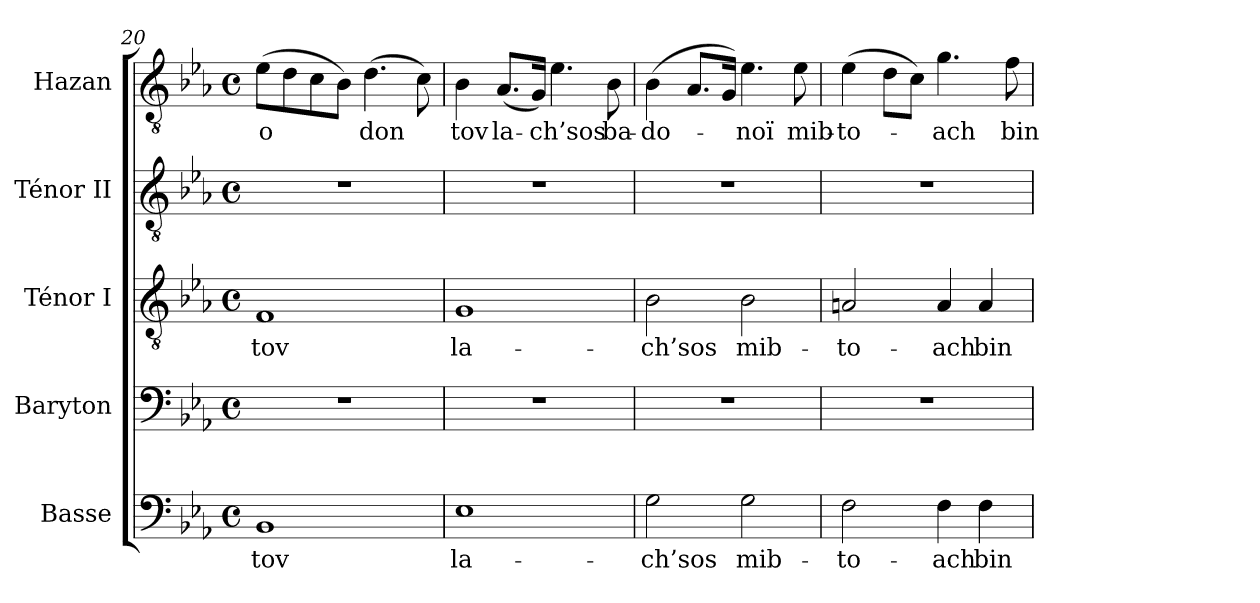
**kern	**text	**kern	**kern	**text	**kern	**kern	**text
*part5	*part5	*part4	*part3	*part3	*part2	*part1	*part1
*staff5	*staff5	*staff4	*staff3	*staff3	*staff2	*staff1	*staff1
*I"Basse	*	*I"Baryton	*I"Ténor I	*	*I"Ténor II	*I"Hazan	*
*I'B.	*	*I'Bar.	*I'T. I	*	*I'T. II	*I'H.	*
*clefF4	*	*clefF4	*clefGv2	*	*clefGv2	*clefGv2	*
*	*	*	*ITrd7c12	*	*ITrd7c12	*ITrd7c12	*
*k[b-e-a-]	*	*k[b-e-a-]	*k[b-e-a-]	*	*k[b-e-a-]	*k[b-e-a-]	*
*E-:	*	*E-:	*E-:	*	*E-:	*E-:	*
*M4/4	*	*M4/4	*M4/4	*	*M4/4	*M4/4	*
*met(c)	*	*met(c)	*met(c)	*	*met(c)	*met(c)	*
=20	=20	=20	=20	=20	=20	=20	=20
!	!LO:LY:b:color=#000000	!	!	!	!	!	!
!	!	!	!	!LO:LY:b:color=#000000	!	!	!
!	!	!	!	!	!	!	!LO:LY:b:color=#000000
1BB-i	tov	1r	1FFi	tov	1r	(8E-i\L	-o
.	.	.	.	.	.	8Di\	.
.	.	.	.	.	.	8Ci\	.
.	.	.	.	.	.	8BB-i\J)	.
!	!	!	!	!	!	!	!LO:LY:b:color=#000000
.	.	.	.	.	.	(4.Di\	don
.	.	.	.	.	.	8Ci\)	.
=21	=21	=21	=21	=21	=21	=21	=21
!	!LO:LY:b:color=#000000	!	!	!	!	!	!
!	!	!	!	!LO:LY:b:color=#000000	!	!	!
!	!	!	!	!	!	!	!LO:LY:b:color=#000000
1E-i	la-	1r	1GGi	la-	1r	4BB-i\	tov
!	!	!	!	!	!	!	!LO:LY:b:color=#000000
.	.	.	.	.	.	(8.AA-i/L	la-
.	.	.	.	.	.	16GGi/Jk)	.
!	!	!	!	!	!	!	!LO:LY:b:color=#000000
.	.	.	.	.	.	4.E-i\	-ch’sos
!	!	!	!	!	!	!	!LO:LY:b:color=#000000
.	.	.	.	.	.	8BB-i\	ba-
=22	=22	=22	=22	=22	=22	=22	=22
!	!LO:LY:b:color=#000000	!	!	!	!	!	!
!	!	!	!	!LO:LY:b:color=#000000	!	!	!
!	!	!	!	!	!	!	!LO:LY:b:color=#000000
2Gi\	-ch’sos	1r	2BB-i\	-ch’sos	1r	(4BB-i\	-do-
.	.	.	.	.	.	8.AA-i/L	.
.	.	.	.	.	.	16GGi/Jk)	.
!	!LO:LY:b:color=#000000	!	!	!	!	!	!
!	!	!	!	!LO:LY:b:color=#000000	!	!	!
!	!	!	!	!	!	!	!LO:LY:b:color=#000000
2Gi\	mib-	.	2BB-i\	mib-	.	4.E-i\	-noï
!	!	!	!	!	!	!	!LO:LY:b:color=#000000
.	.	.	.	.	.	8E-i\	mib-
!!LO:LB:g=z
=23	=23	=23	=23	=23	=23	=23	=23
!	!LO:LY:b:color=#000000	!	!	!	!	!	!
!	!	!	!	!LO:LY:b:color=#000000	!	!	!
!	!	!	!	!	!	!	!LO:LY:b:color=#000000
2Fi\	-to-	1r	2AAni/	-to-	1r	(4E-i\	-to-
.	.	.	.	.	.	8Di\L	.
.	.	.	.	.	.	8Ci\J)	.
!	!LO:LY:b:color=#000000	!	!	!	!	!	!
!	!	!	!	!LO:LY:b:color=#000000	!	!	!
!	!	!	!	!	!	!	!LO:LY:b:color=#000000
4Fi\	-ach	.	4AAi/	-ach	.	4.Gi\	-ach
!	!LO:LY:b:color=#000000	!	!	!	!	!	!
!	!	!	!	!LO:LY:b:color=#000000	!	!	!
4Fi\	bin-	.	4AAi/	bin-	.	.	.
!	!	!	!	!	!	!	!LO:LY:b:color=#000000
.	.	.	.	.	.	8Fi\	bin-
=	=	=	=	=	=	=	=
*-	*-	*-	*-	*-	*-	*-	*-
